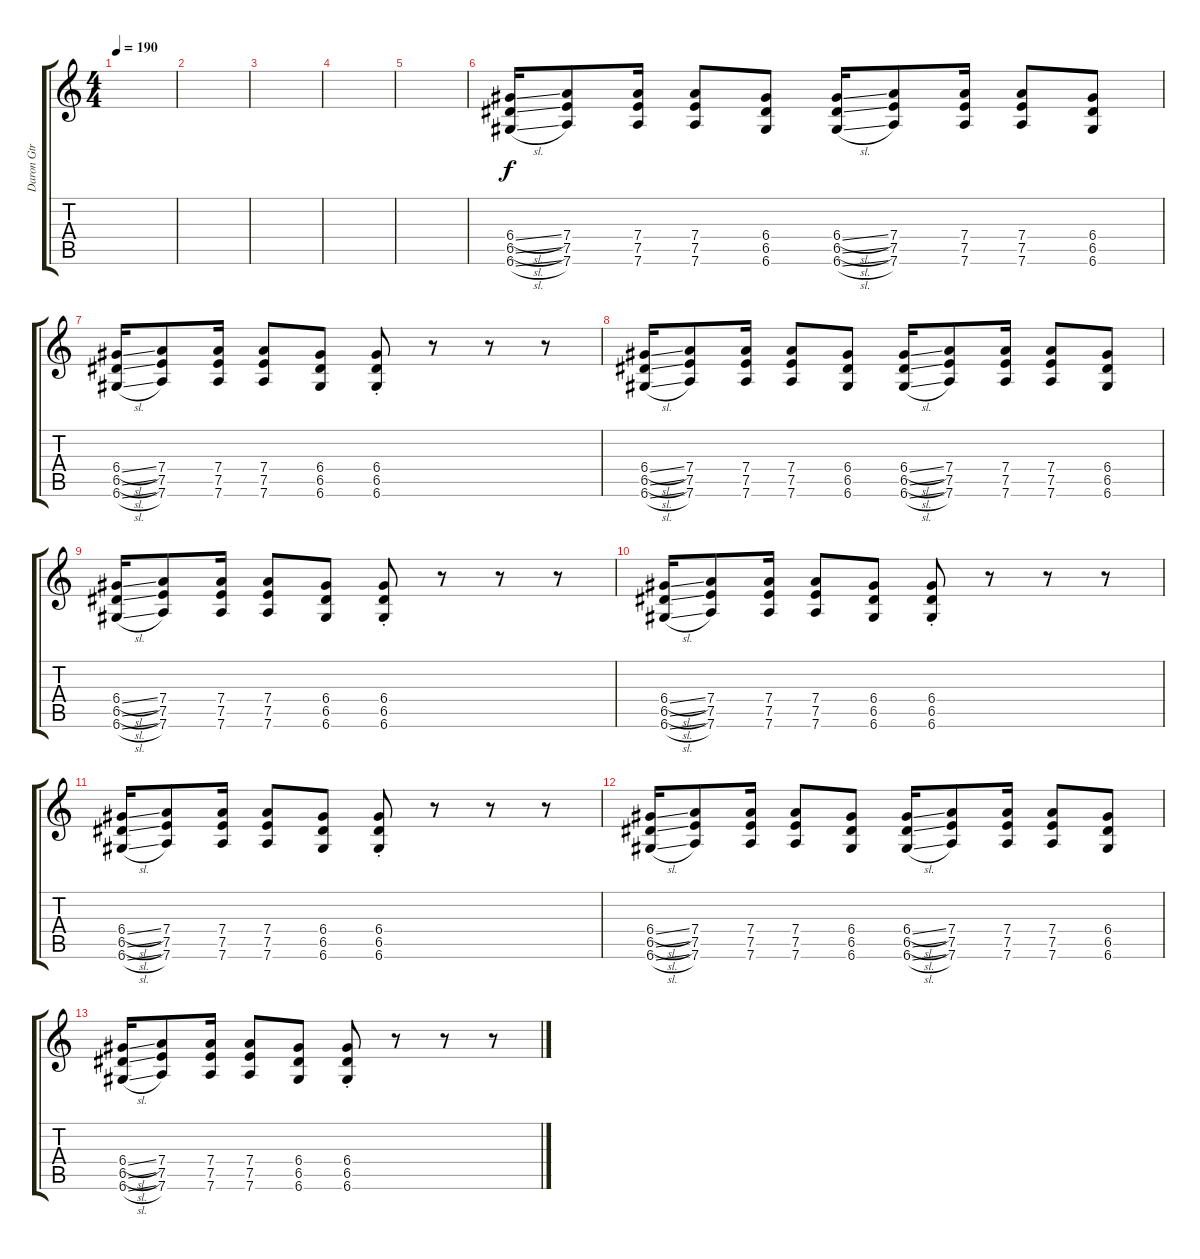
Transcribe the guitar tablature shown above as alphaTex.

\track ("Daron Gtr 1" "Daron Gtr ") {instrument distortionguitar}
\staff {score tabs}
\tuning (E4 B3 G3 D3 A2 D2) {hide}
\ts (4 4)
\tempo 190
\clef g2
\ks c
|
|
|
|
|
(6.4{sl} 6.5{sl} 6.6{sl}).16 (7.4 7.5 7.6).8 (7.4 7.5 7.6).16 (7.4 7.5 7.6).8 (6.4 6.5 6.6).8 (6.4{sl} 6.5{sl} 6.6{sl}).16 (7.4 7.5 7.6).8 (7.4 7.5 7.6).16 (7.4 7.5 7.6).8 (6.4 6.5 6.6).8 |
(6.4{sl} 6.5{sl} 6.6{sl}).16 (7.4 7.5 7.6).8 (7.4 7.5 7.6).16 (7.4 7.5 7.6).8 (6.4 6.5 6.6).8 (6.4 6.5 6.6{st}).8 r.8 r.8 r.8 |
(6.4{sl} 6.5{sl} 6.6{sl}).16 (7.4 7.5 7.6).8 (7.4 7.5 7.6).16 (7.4 7.5 7.6).8 (6.4 6.5 6.6).8 (6.4{sl} 6.5{sl} 6.6{sl}).16 (7.4 7.5 7.6).8 (7.4 7.5 7.6).16 (7.4 7.5 7.6).8 (6.4 6.5 6.6).8 |
(6.4{sl} 6.5{sl} 6.6{sl}).16 (7.4 7.5 7.6).8 (7.4 7.5 7.6).16 (7.4 7.5 7.6).8 (6.4 6.5 6.6).8 (6.4 6.5 6.6{st}).8 r.8 r.8 r.8 |
(6.4{sl} 6.5{sl} 6.6{sl}).16 (7.4 7.5 7.6).8 (7.4 7.5 7.6).16 (7.4 7.5 7.6).8 (6.4 6.5 6.6).8 (6.4 6.5 6.6{st}).8 r.8 r.8 r.8 |
(6.4{sl} 6.5{sl} 6.6{sl}).16 (7.4 7.5 7.6).8 (7.4 7.5 7.6).16 (7.4 7.5 7.6).8 (6.4 6.5 6.6).8 (6.4 6.5 6.6{st}).8 r.8 r.8 r.8 |
(6.4{sl} 6.5{sl} 6.6{sl}).16 (7.4 7.5 7.6).8 (7.4 7.5 7.6).16 (7.4 7.5 7.6).8 (6.4 6.5 6.6).8 (6.4{sl} 6.5{sl} 6.6{sl}).16 (7.4 7.5 7.6).8 (7.4 7.5 7.6).16 (7.4 7.5 7.6).8 (6.4 6.5 6.6).8 |
(6.4{sl} 6.5{sl} 6.6{sl}).16 (7.4 7.5 7.6).8 (7.4 7.5 7.6).16 (7.4 7.5 7.6).8 (6.4 6.5 6.6).8 (6.4 6.5 6.6{st}).8 r.8 r.8 r.8
